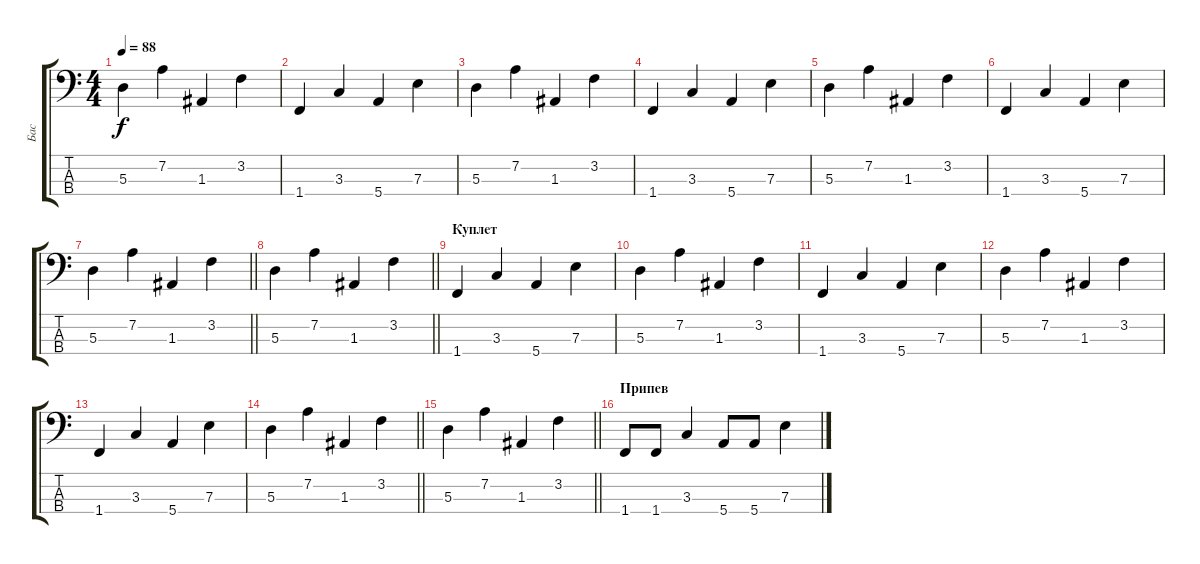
\track ("Бас" "Бас") {instrument electricbassfinger}
\staff {score tabs}
\tuning (G2 D2 A1 E1) {hide}
\ts (4 4)
\tempo 88
\clef f4
\ks c
5.3.4{dy f} 7.2.4 1.3.4 3.2.4 |
1.4.4 3.3.4 5.4.4 7.3.4 |
5.3.4 7.2.4 1.3.4 3.2.4 |
1.4.4 3.3.4 5.4.4 7.3.4 |
5.3.4 7.2.4 1.3.4 3.2.4 |
1.4.4 3.3.4 5.4.4 7.3.4 |
\barLineRight lightlight
5.3.4 7.2.4 1.3.4 3.2.4 |
\barLineRight lightlight
5.3.4 7.2.4 1.3.4 3.2.4 |
\section ("" "Куплет")
1.4.4 3.3.4 5.4.4 7.3.4 |
5.3.4 7.2.4 1.3.4 3.2.4 |
1.4.4 3.3.4 5.4.4 7.3.4 |
5.3.4 7.2.4 1.3.4 3.2.4 |
1.4.4 3.3.4 5.4.4 7.3.4 |
\barLineRight lightlight
5.3.4 7.2.4 1.3.4 3.2.4 |
\barLineRight lightlight
5.3.4 7.2.4 1.3.4 3.2.4 |
\section ("" "Припев")
1.4.8 1.4.8 3.3.4 5.4.8 5.4.8 7.3.4
